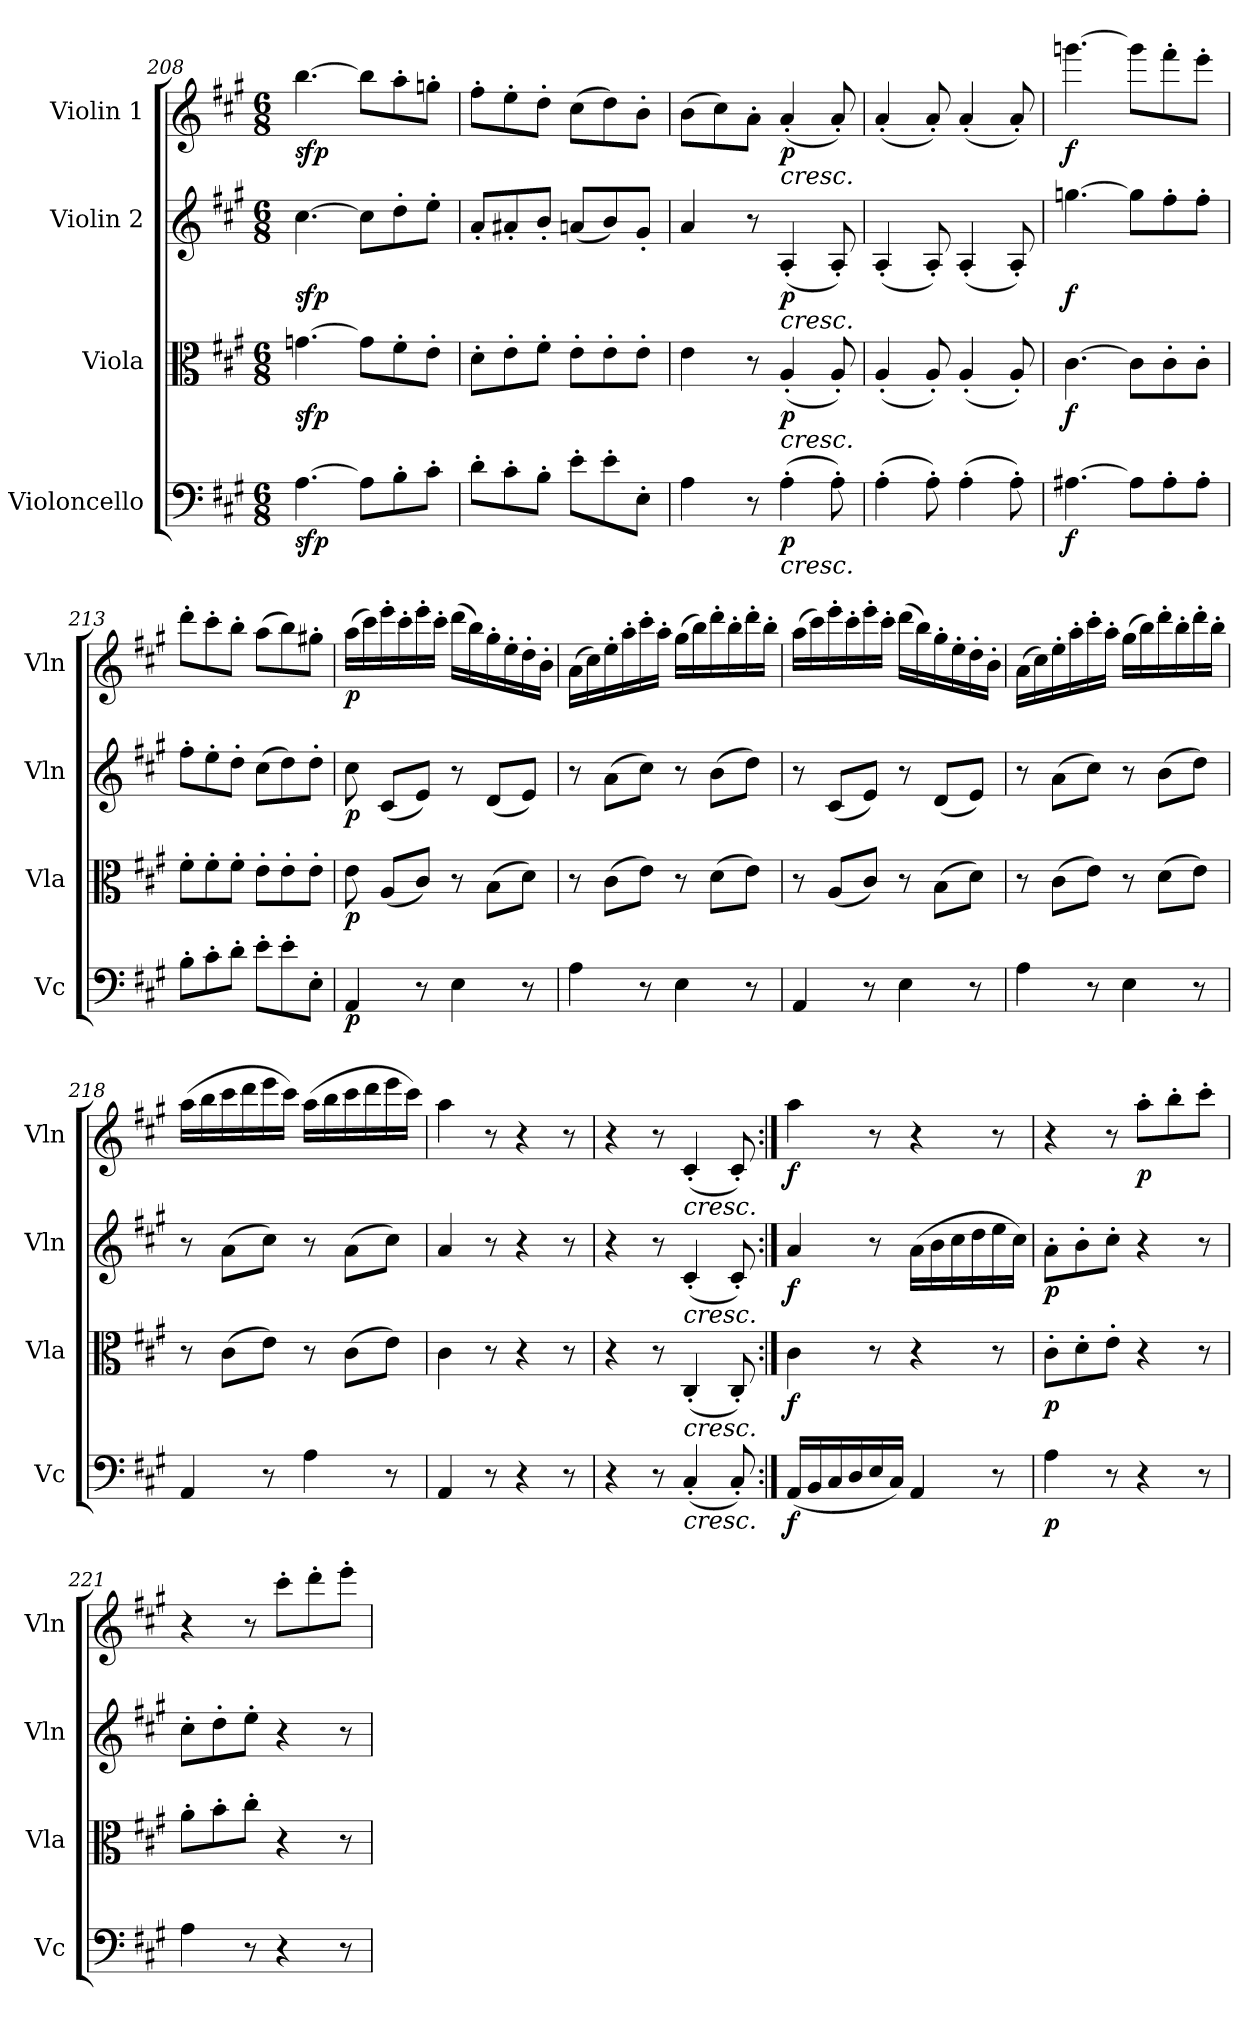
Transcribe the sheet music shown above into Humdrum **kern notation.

**kern	**dynam	**kern	**dynam	**kern	**dynam	**kern	**dynam
*part4	*part4	*part3	*part3	*part2	*part2	*part1	*part1
*staff4	*staff4	*staff3	*staff3	*staff2	*staff2	*staff1	*staff1
*I"Violoncello	*	*I"Viola	*	*I"Violin 2	*	*I"Violin 1	*
*I'Vc	*	*I'Vla	*	*I'Vln	*	*I'Vln	*
*clefF4	*	*clefC3	*	*clefG2	*	*clefG2	*
*k[f#c#g#]	*	*k[f#c#g#]	*	*k[f#c#g#]	*	*k[f#c#g#]	*
*M6/8	*	*M6/8	*	*M6/8	*	*M6/8	*
=208	=208	=208	=208	=208	=208	=208	=208
!	!LO:DY:b	!	!LO:DY:b	!	!LO:DY:b	!	!LO:DY:b
[4.A\	sfp	[4.gn\	sfp	[4.cc#\	sfp	[4.bb\	sfp
8A\L]	.	8g\L]	.	8cc#\L]	.	8bb\L]	.
8B'\	.	8f#'\	.	8dd'\	.	8aa'\	.
8c#'\J	.	8e'\J	.	8ee'\J	.	8ggn'\J	.
=209	=209	=209	=209	=209	=209	=209	=209
8d'\L	.	8d'\L	.	8a'/L	.	8ff#'\L	.
8c#'\	.	8e'\	.	8a#X'/	.	8ee'\	.
8B'\J	.	8f#'\J	.	8b'/J	.	8dd'\J	.
8e'\L	.	8e'\L	.	(8an/L	.	(8cc#\L	.
8e'\	.	8e'\	.	8b/)	.	8dd\)	.
8E'\J	.	8e'\J	.	8g#'/J	.	8b'\J	.
!!LO:LB:g=z
=210	=210	=210	=210	=210	=210	=210	=210
4A\	.	4e\	.	4a/	.	(8b\L	.
.	.	.	.	.	.	8cc#\)	.
8r	.	8r	.	8r	.	8a'\J	.
!	!	!	!	!	!	!LO:TX:b:i:t=cresc.	!
!	!	!	!	!LO:TX:b:i:t=cresc.	!	!	!
!	!	!LO:TX:b:i:t=cresc.	!	!	!	!	!
!LO:TX:b:i:t=cresc.	!	!	!	!	!	!	!
!	!LO:DY:b	!	!LO:DY:b	!	!LO:DY:b	!	!LO:DY:b
(4A'\	p	(4A'/	p	(4A'/	p	(4a'/	p
8A'\)	.	8A'/)	.	8A'/)	.	8a'/)	.
=211	=211	=211	=211	=211	=211	=211	=211
(4A'\	.	(4A'/	.	(4A'/	.	(4a'/	.
8A'\)	.	8A'/)	.	8A'/)	.	8a'/)	.
(4A'\	.	(4A'/	.	(4A'/	.	(4a'/	.
8A'\)	.	8A'/)	.	8A'/)	.	8a'/)	.
=212	=212	=212	=212	=212	=212	=212	=212
!	!LO:DY:b	!	!LO:DY:b	!	!LO:DY:b	!	!LO:DY:b
[4.A#X\	f	[4.c#\	f	[4.ggn\	f	[4.gggn\	f
8A#\L]	.	8c#\L]	.	8gg\L]	.	8ggg\L]	.
8A#'\	.	8c#'\	.	8ff#'\	.	8fff#'\	.
8A#'\J	.	8c#'\J	.	8ff#'\J	.	8eee'\J	.
!!LO:LB:g=z
=213	=213	=213	=213	=213	=213	=213	=213
8B'\L	.	8f#'\L	.	8ff#'\L	.	8ddd'\L	.
8c#'\	.	8f#'\	.	8ee'\	.	8ccc#'\	.
8d'\J	.	8f#'\J	.	8dd'\J	.	8bb'\J	.
8e'\L	.	8e'\L	.	(8cc#\L	.	(8aa\L	.
8e'\	.	8e'\	.	8dd\)	.	8bb\)	.
8E'\J	.	8e'\J	.	8dd'\J	.	8gg#X'\J	.
=214	=214	=214	=214	=214	=214	=214	=214
!	!LO:DY:b	!	!LO:DY:b	!	!LO:DY:b	!	!LO:DY:b
4AA/	p	8e\	p	8cc#\	p	(16aa\LL	p
.	.	.	.	.	.	16ccc#\)	.
.	.	(8A/L	.	(8c#/L	.	16eee'\	.
.	.	.	.	.	.	16ccc#'\	.
8r	.	8c#/J)	.	8e/J)	.	16eee'\	.
.	.	.	.	.	.	16ccc#'\JJ	.
4E\	.	8r	.	8r	.	(16ddd\LL	.
.	.	.	.	.	.	16bb\)	.
.	.	(8B\L	.	(8d/L	.	16gg#'\	.
.	.	.	.	.	.	16ee'\	.
8r	.	8d\J)	.	8e/J)	.	16dd'\	.
.	.	.	.	.	.	16b'\JJ	.
=215	=215	=215	=215	=215	=215	=215	=215
4A\	.	8r	.	8r	.	(16a\LL	.
.	.	.	.	.	.	16cc#\)	.
.	.	(8c#\L	.	(8a\L	.	16ee'\	.
.	.	.	.	.	.	16aa'\	.
8r	.	8e\J)	.	8cc#\J)	.	16ccc#'\	.
.	.	.	.	.	.	16aa'\JJ	.
4E\	.	8r	.	8r	.	(16gg#\LL	.
.	.	.	.	.	.	16bb\)	.
.	.	(8d\L	.	(8b\L	.	16ddd'\	.
.	.	.	.	.	.	16bb'\	.
8r	.	8e\J)	.	8dd\J)	.	16ddd'\	.
.	.	.	.	.	.	16bb'\JJ	.
!!LO:PB:g=z
=216	=216	=216	=216	=216	=216	=216	=216
4AA/	.	8r	.	8r	.	(16aa\LL	.
.	.	.	.	.	.	16ccc#\)	.
.	.	(8A/L	.	(8c#/L	.	16eee'\	.
.	.	.	.	.	.	16ccc#'\	.
8r	.	8c#/J)	.	8e/J)	.	16eee'\	.
.	.	.	.	.	.	16ccc#'\JJ	.
4E\	.	8r	.	8r	.	(16ddd\LL	.
.	.	.	.	.	.	16bb\)	.
.	.	(8B\L	.	(8d/L	.	16gg#'\	.
.	.	.	.	.	.	16ee'\	.
8r	.	8d\J)	.	8e/J)	.	16dd'\	.
.	.	.	.	.	.	16b'\JJ	.
=217	=217	=217	=217	=217	=217	=217	=217
4A\	.	8r	.	8r	.	(16a\LL	.
.	.	.	.	.	.	16cc#\)	.
.	.	(8c#\L	.	(8a\L	.	16ee'\	.
.	.	.	.	.	.	16aa'\	.
8r	.	8e\J)	.	8cc#\J)	.	16ccc#'\	.
.	.	.	.	.	.	16aa'\JJ	.
4E\	.	8r	.	8r	.	(16gg#\LL	.
.	.	.	.	.	.	16bb\)	.
.	.	(8d\L	.	(8b\L	.	16ddd'\	.
.	.	.	.	.	.	16bb'\	.
8r	.	8e\J)	.	8dd\J)	.	16ddd'\	.
.	.	.	.	.	.	16bb'\JJ	.
=218	=218	=218	=218	=218	=218	=218	=218
4AA/	.	8r	.	8r	.	(16aa\LL	.
.	.	.	.	.	.	16bb\	.
.	.	(8c#\L	.	(8a\L	.	16ccc#\	.
.	.	.	.	.	.	16ddd\	.
8r	.	8e\J)	.	8cc#\J)	.	16eee\	.
.	.	.	.	.	.	16ccc#\JJ)	.
4A\	.	8r	.	8r	.	(16aa\LL	.
.	.	.	.	.	.	16bb\	.
.	.	(8c#\L	.	(8a\L	.	16ccc#\	.
.	.	.	.	.	.	16ddd\	.
8r	.	8e\J)	.	8cc#\J)	.	16eee\	.
.	.	.	.	.	.	16ccc#\JJ)	.
!!LO:LB:g=z
=218X2	=218X2	=218X2	=218X2	=218X2	=218X2	=218X2	=218X2
4AA/	.	4c#\	.	4a/	.	4aa\	.
8r	.	8r	.	8r	.	8r	.
4r	.	4r	.	4r	.	4r	.
8r	.	8r	.	8r	.	8r	.
=218X3	=218X3	=218X3	=218X3	=218X3	=218X3	=218X3	=218X3
4r	.	4r	.	4r	.	4r	.
8r	.	8r	.	8r	.	8r	.
!	!	!	!	!	!	!LO:TX:b:i:t=cresc.	!
!	!	!	!	!LO:TX:b:i:t=cresc.	!	!	!
!	!	!LO:TX:b:i:t=cresc.	!	!	!	!	!
!LO:TX:b:i:t=cresc.	!	!	!	!	!	!	!
(4C#'/	.	(4C#'/	.	(4c#'/	.	(4c#'/	.
8C#'/)	.	8C#'/)	.	8c#'/)	.	8c#'/)	.
=219:|!	=219:|!	=219:|!	=219:|!	=219:|!	=219:|!	=219:|!	=219:|!
!	!LO:DY:b	!	!LO:DY:b	!	!LO:DY:b	!	!LO:DY:b
(16AA/LL	f	4c#\	f	4a/	f	4aa\	f
16BB/	.	.	.	.	.	.	.
16C#/	.	.	.	.	.	.	.
16D/	.	.	.	.	.	.	.
16E/	.	8r	.	8r	.	8r	.
16C#/JJ)	.	.	.	.	.	.	.
4AA/	.	4r	.	(16a\LL	.	4r	.
.	.	.	.	16b\	.	.	.
.	.	.	.	16cc#\	.	.	.
.	.	.	.	16dd\	.	.	.
8r	.	8r	.	16ee\	.	8r	.
.	.	.	.	16cc#\JJ)	.	.	.
=220	=220	=220	=220	=220	=220	=220	=220
!	!LO:DY:b	!	!LO:DY:b	!	!LO:DY:b	!	!
4A\	p	8c#'\L	p	8a'\L	p	4r	.
.	.	8d'\	.	8b'\	.	.	.
8r	.	8e'\J	.	8cc#'\J	.	8r	.
!	!	!	!	!	!	!	!LO:DY:b
4r	.	4r	.	4r	.	8aa'\L	p
.	.	.	.	.	.	8bb'\	.
8r	.	8r	.	8r	.	8ccc#'\J	.
=221	=221	=221	=221	=221	=221	=221	=221
4A\	.	8a'\L	.	8cc#'\L	.	4r	.
.	.	8b'\	.	8dd'\	.	.	.
8r	.	8cc#'\J	.	8ee'\J	.	8r	.
4r	.	4r	.	4r	.	8ccc#'\L	.
.	.	.	.	.	.	8ddd'\	.
8r	.	8r	.	8r	.	8eee'\J	.
=	=	=	=	=	=	=	=
*-	*-	*-	*-	*-	*-	*-	*-
